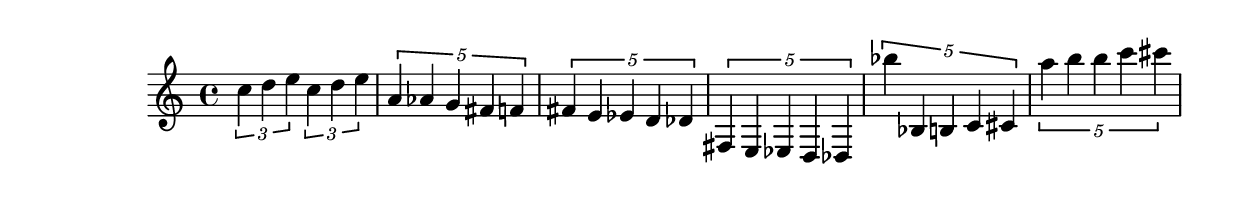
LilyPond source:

\header {

    texidoc = "Tuplet brackets stay clear of the staff. The
slope is determined by the graphical characteristic of the notes, but
if the musical pattern does not follow graphical slope, then the
bracket is horizontal

The bracket direction is determined by the dominating stem direction.
 
"

}

\layout {
  raggedright = ##t 
}

\version "2.7.13"

\new Voice {
  \relative c'' {
    \times 2/3 { c4 d e}
    \times 2/3 { c4 d e}
  }
  
  \relative c' {
    \times 4/5 { a'4 as g fis f }
    \times 4/5 { fis4 e es d des }
    \times 4/5 { fis,4 e es d des }
    \times 4/5 { bes'''4 bes,, b c cis }
    \times 4/5 { a''4 b b c cis }
  }
}

